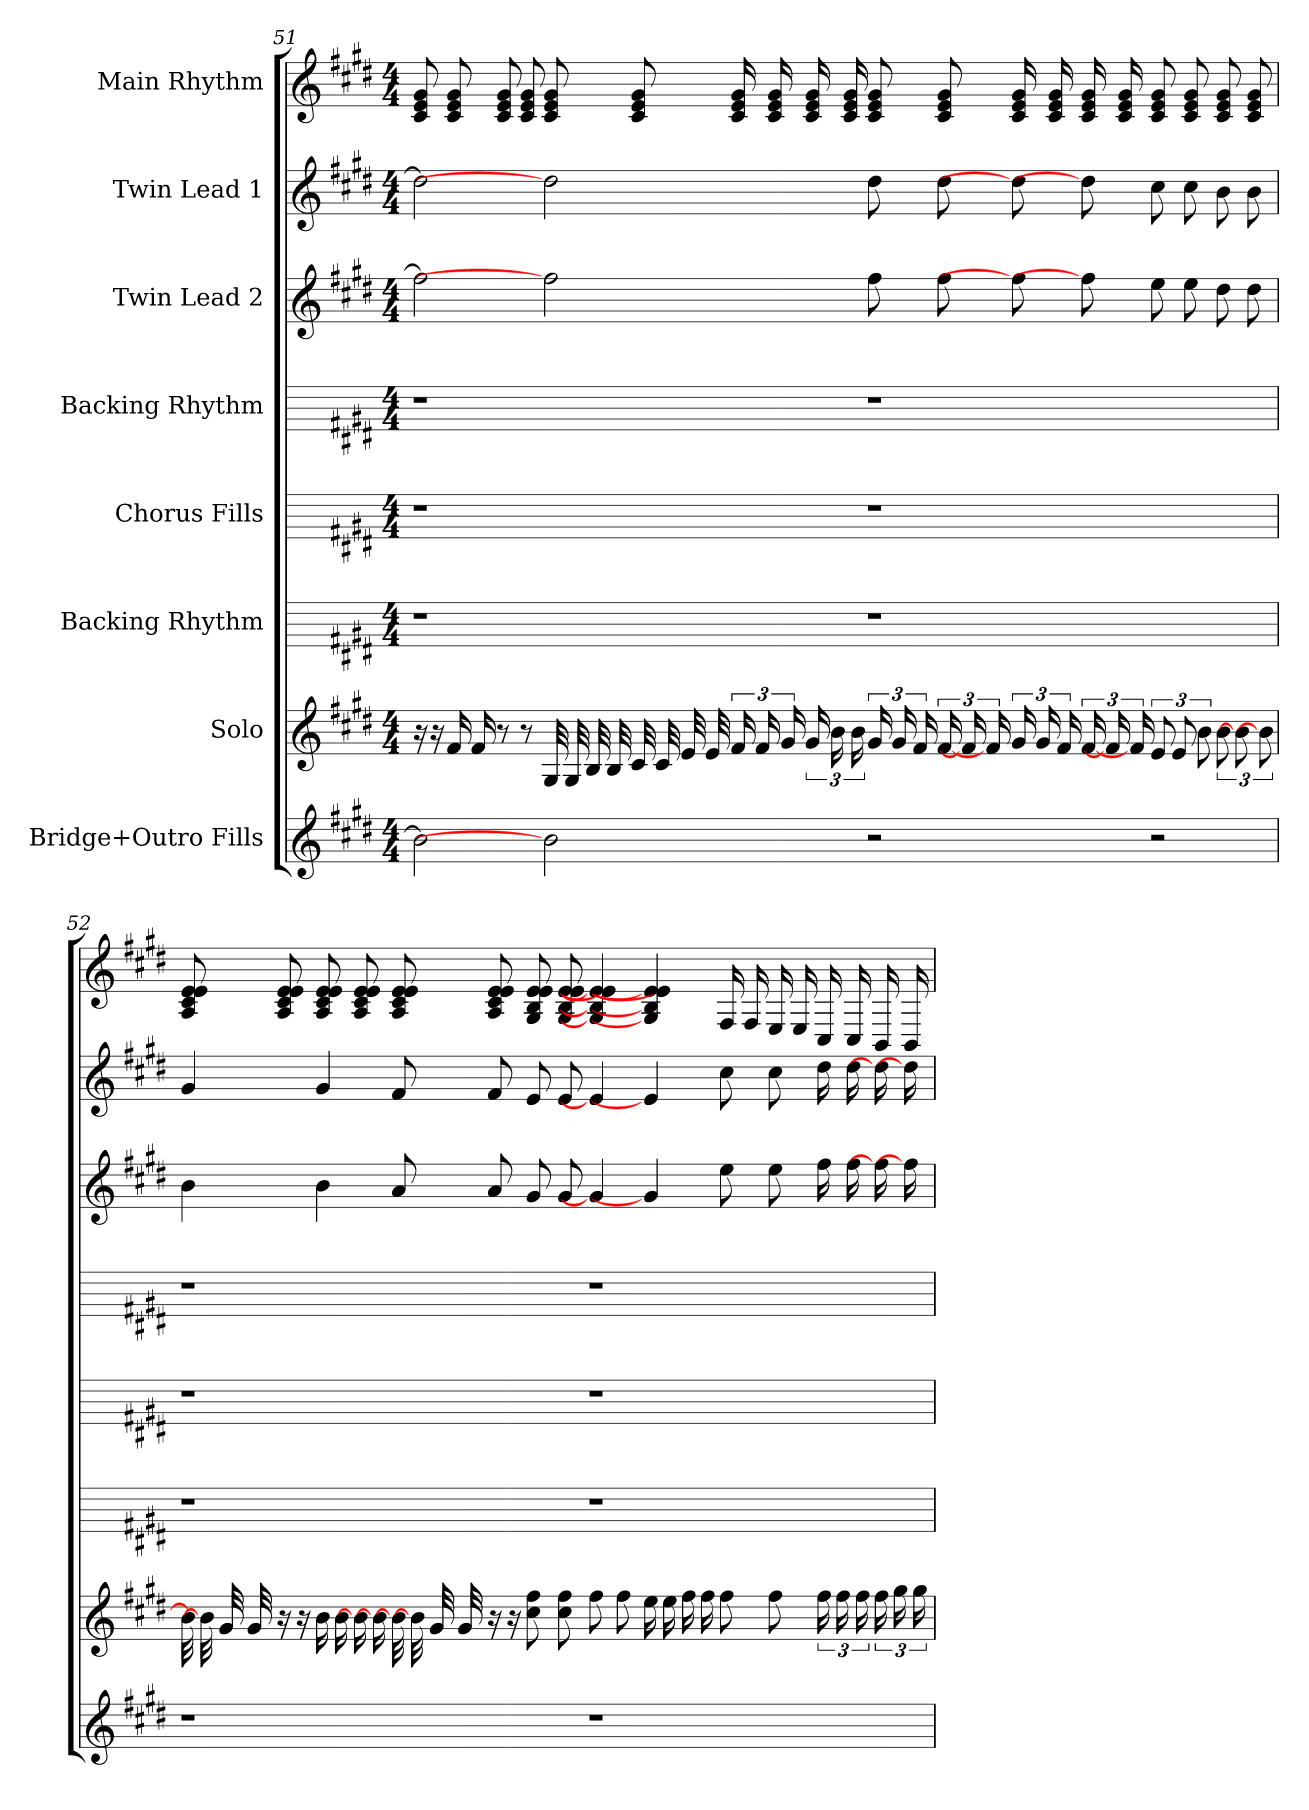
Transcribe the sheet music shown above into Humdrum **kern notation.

**kern	**kern	**kern	**kern	**kern	**kern	**kern	**kern
*part8	*part7	*part6	*part5	*part4	*part3	*part2	*part1
*staff8	*staff7	*staff6	*staff5	*staff4	*staff3	*staff2	*staff1
*I"Bridge+Outro Fills	*I"Solo	*I"Backing Rhythm	*I"Chorus Fills	*I"Backing Rhythm	*I"Twin Lead 2	*I"Twin Lead 1	*I"Main Rhythm
*	*	*	*	*	*	*	*
*k[f#c#g#d#]	*k[f#c#g#d#]	*k[f#c#g#d#]	*k[f#c#g#d#]	*k[f#c#g#d#]	*k[f#c#g#d#]	*k[f#c#g#d#]	*k[f#c#g#d#]
*M4/4	*M4/4	*M4/4	*M4/4	*M4/4	*M4/4	*M4/4	*M4/4
=51	=51	=51	=51	=51	=51	=51	=51
2b]	16r	1r	1r	1r	2ff#]	2dd#]	8g# 8e 8c#
.	16r	.	.	.	.	.	.
.	16f#	.	.	.	.	.	8g# 8e 8c#
.	16f#	.	.	.	.	.	.
.	8r	.	.	.	.	.	8g# 8e 8c#
.	8r	.	.	.	.	.	8g# 8e 8c#
2b]	32G#	.	.	.	2ff#]	2dd#]	8g# 8e 8c#
.	32G#	.	.	.	.	.	.
.	32B	.	.	.	.	.	.
.	32B	.	.	.	.	.	.
.	32c#	.	.	.	.	.	8g# 8e 8c#
.	32c#	.	.	.	.	.	.
.	32e	.	.	.	.	.	.
.	32e	.	.	.	.	.	.
.	24f#	.	.	.	.	.	16g# 16e 16c#
.	24f#	.	.	.	.	.	.
.	.	.	.	.	.	.	16g# 16e 16c#
.	24g#	.	.	.	.	.	.
.	24g#	.	.	.	.	.	16g# 16e 16c#
.	24b	.	.	.	.	.	.
.	.	.	.	.	.	.	16g# 16e 16c#
.	24b	.	.	.	.	.	.
2r	24g#	1r	1r	1r	8ff#	8dd#	8g# 8e 8c#
.	24g#	.	.	.	.	.	.
.	24f#	.	.	.	.	.	.
.	24f#	.	.	.	8ff#	8dd#	8g# 8e 8c#
.	24f#]	.	.	.	.	.	.
.	24f#]	.	.	.	.	.	.
.	24g#	.	.	.	8ff#]	8dd#]	16g# 16e 16c#
.	24g#	.	.	.	.	.	.
.	.	.	.	.	.	.	16g# 16e 16c#
.	24f#	.	.	.	.	.	.
.	24f#	.	.	.	8ff#]	8dd#]	16g# 16e 16c#
.	24f#]	.	.	.	.	.	.
.	.	.	.	.	.	.	16g# 16e 16c#
.	24f#]	.	.	.	.	.	.
2r	12e	.	.	.	8ee	8cc#	8g# 8e 8c#
.	12e	.	.	.	.	.	.
.	.	.	.	.	8ee	8cc#	8g# 8e 8c#
.	12b	.	.	.	.	.	.
.	12b	.	.	.	8dd#	8b	8g# 8e 8c#
.	12b]	.	.	.	.	.	.
.	.	.	.	.	8dd#	8b	8g# 8e 8c#
.	12b]	.	.	.	.	.	.
=52	=52	=52	=52	=52	=52	=52	=52
1r	32b]	1r	1r	1r	4b	4g#	8e 8e 8c# 8A
.	32b]	.	.	.	.	.	.
.	32g#	.	.	.	.	.	.
.	32g#	.	.	.	.	.	.
.	16r	.	.	.	.	.	8e 8e 8c# 8A
.	16r	.	.	.	.	.	.
.	16b	.	.	.	4b	4g#	8e 8e 8c# 8A
.	16b	.	.	.	.	.	.
.	16b]	.	.	.	.	.	8e 8e 8c# 8A
.	16b]	.	.	.	.	.	.
.	32b]	.	.	.	8a	8f#	8e 8e 8c# 8A
.	32b]	.	.	.	.	.	.
.	32g#	.	.	.	.	.	.
.	32g#	.	.	.	.	.	.
.	16r	.	.	.	8a	8f#	8e 8e 8c# 8A
.	16r	.	.	.	.	.	.
.	8ff# 8cc#	.	.	.	8g#	8e	8e 8e 8B 8G#
.	8ff# 8cc#	.	.	.	8g#	8e	8e 8e 8B 8G#
1r	8ff#	1r	1r	1r	4g#]	4e]	4e] 4e] 4B] 4G#]
.	8ff#	.	.	.	.	.	.
.	16ee	.	.	.	4g#]	4e]	4e] 4e] 4B] 4G#]
.	16ee	.	.	.	.	.	.
.	16ff#	.	.	.	.	.	.
.	16ff#	.	.	.	.	.	.
.	8ff#	.	.	.	8ee	8cc#	16F#
.	.	.	.	.	.	.	16F#
.	8ff#	.	.	.	8ee	8cc#	16E
.	.	.	.	.	.	.	16E
.	24ff#	.	.	.	16ff#	16dd#	16C#
.	24ff#	.	.	.	.	.	.
.	.	.	.	.	16ff#	16dd#	16C#
.	24ff#	.	.	.	.	.	.
.	24ff#	.	.	.	16ff#]	16dd#]	16BB
.	24gg#	.	.	.	.	.	.
.	.	.	.	.	16ff#]	16dd#]	16BB
.	24gg#	.	.	.	.	.	.
=	=	=	=	=	=	=	=
*-	*-	*-	*-	*-	*-	*-	*-
